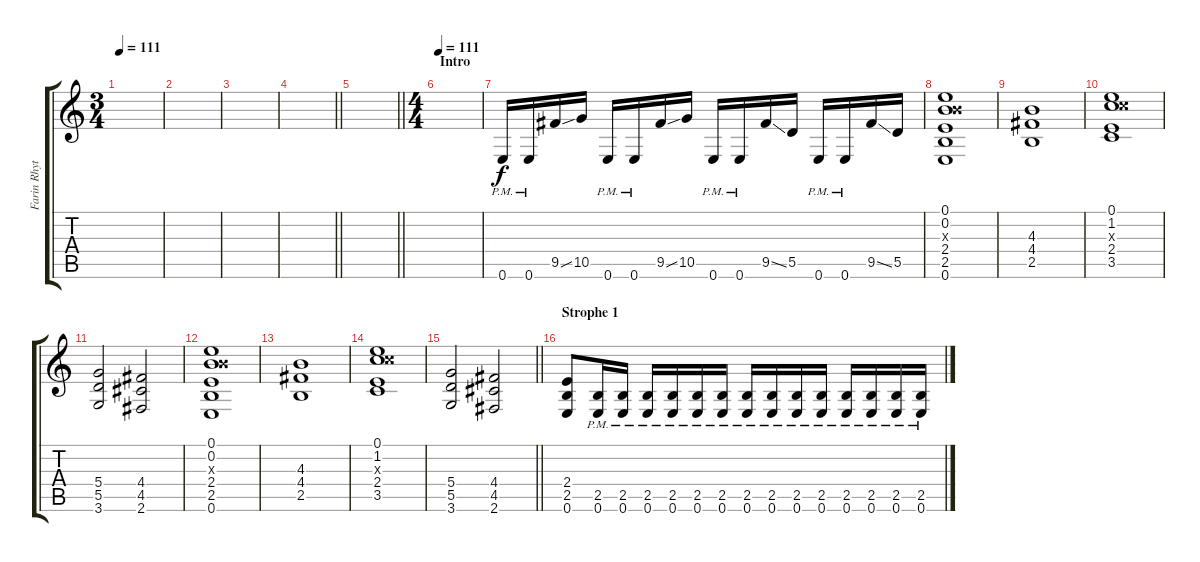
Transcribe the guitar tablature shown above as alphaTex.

\track ("Farin Rhythmus R" "Farin Rhyt") {instrument overdrivenguitar}
\staff {score tabs}
\tuning (E4 B3 G3 D3 A2 E2) {hide}
\ts (3 4)
\tempo 111
\clef g2
\ks c
|
|
|
\barLineRight lightlight
|
\barLineRight lightlight
|
\ts (4 4)
\section ("" "Intro")
\tempo 111
|
0.6{pm}.16 0.6{pm}.16 9.5{ss}.16 10.5.16 0.6{pm}.16 0.6{pm}.16 9.5{ss}.16 10.5.16 0.6{pm}.16 0.6{pm}.16 9.5{ss}.16 5.5.16 0.6{pm}.16 0.6{pm}.16 9.5{ss}.16 5.5.16 |
(0.1 0.2 4.3{x} 2.4 2.5 0.6).1{dy f} |
(4.3 4.4 2.5).1 |
(0.1 1.2 5.3{x} 2.4 3.5).1 |
(5.4 5.5 3.6).2 (4.4 4.5 2.6).2 |
(0.1 0.2 4.3{x} 2.4 2.5 0.6).1 |
(4.3 4.4 2.5).1 |
(0.1 1.2 5.3{x} 2.4 3.5).1 |
\barLineRight lightlight
(5.4 5.5 3.6).2 (4.4 4.5 2.6).2 |
\section ("" "Strophe 1")
(2.4 2.5 0.6).8 (2.5{pm} 0.6{pm}).16 (2.5{pm} 0.6{pm}).16 (2.5{pm} 0.6{pm}).16 (2.5{pm} 0.6{pm}).16 (2.5{pm} 0.6{pm}).16 (2.5{pm} 0.6{pm}).16 (2.5{pm} 0.6{pm}).16 (2.5{pm} 0.6{pm}).16 (2.5{pm} 0.6{pm}).16 (2.5{pm} 0.6{pm}).16 (2.5{pm} 0.6{pm}).16 (2.5{pm} 0.6{pm}).16 (2.5{pm} 0.6{pm}).16 (2.5{pm} 0.6{pm}).16
